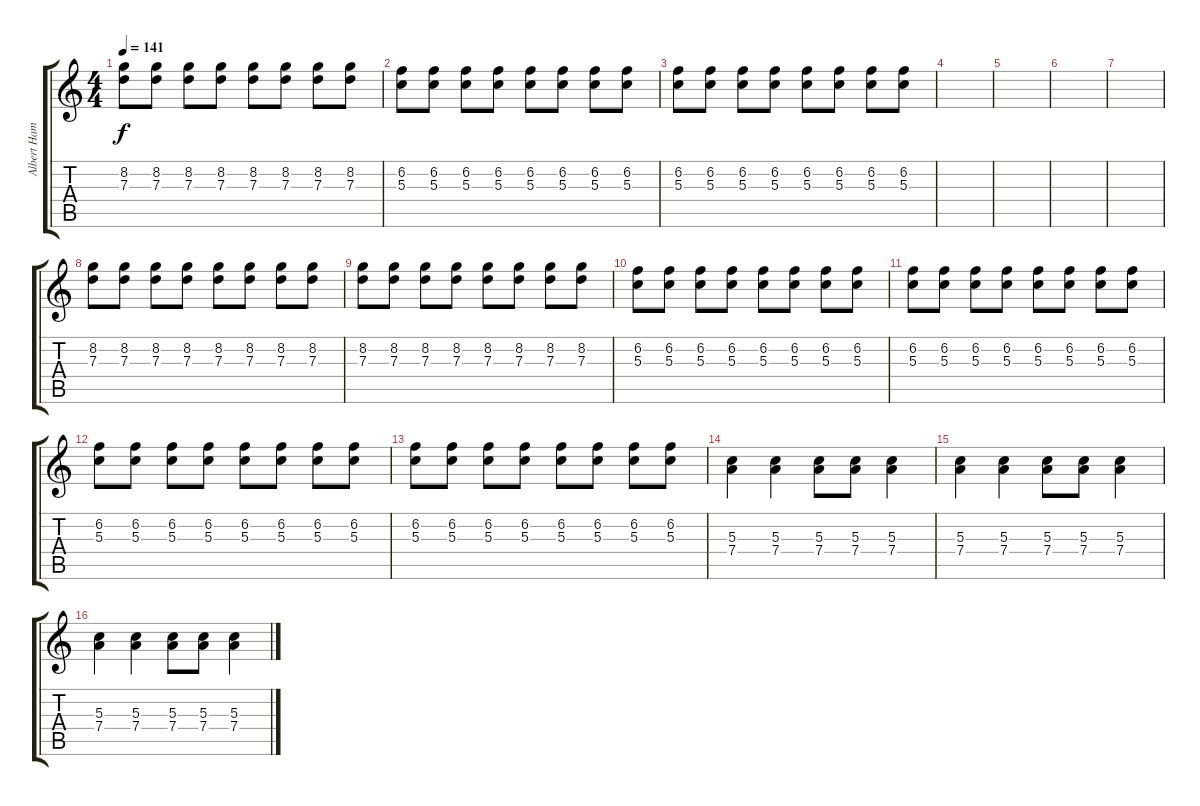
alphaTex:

\track ("Albert Hammond Jr. - Rhythm Guitar" "Albert Ham") {instrument overdrivenguitar}
\staff {score tabs}
\tuning (E4 B3 G3 D3 A2 E2) {hide}
\ts (4 4)
\tempo 141
\clef g2
\ks c
(8.2 7.3).8{dy f} (8.2 7.3).8 (8.2 7.3).8 (8.2 7.3).8 (8.2 7.3).8 (8.2 7.3).8 (8.2 7.3).8 (8.2 7.3).8 |
(6.2 5.3).8 (6.2 5.3).8 (6.2 5.3).8 (6.2 5.3).8 (6.2 5.3).8 (6.2 5.3).8 (6.2 5.3).8 (6.2 5.3).8 |
(6.2 5.3).8 (6.2 5.3).8 (6.2 5.3).8 (6.2 5.3).8 (6.2 5.3).8 (6.2 5.3).8 (6.2 5.3).8 (6.2 5.3).8 |
|
|
|
|
(8.2 7.3).8 (8.2 7.3).8 (8.2 7.3).8 (8.2 7.3).8 (8.2 7.3).8 (8.2 7.3).8 (8.2 7.3).8 (8.2 7.3).8 |
(8.2 7.3).8 (8.2 7.3).8 (8.2 7.3).8 (8.2 7.3).8 (8.2 7.3).8 (8.2 7.3).8 (8.2 7.3).8 (8.2 7.3).8 |
(6.2 5.3).8 (6.2 5.3).8 (6.2 5.3).8 (6.2 5.3).8 (6.2 5.3).8 (6.2 5.3).8 (6.2 5.3).8 (6.2 5.3).8 |
(6.2 5.3).8 (6.2 5.3).8 (6.2 5.3).8 (6.2 5.3).8 (6.2 5.3).8 (6.2 5.3).8 (6.2 5.3).8 (6.2 5.3).8 |
(6.2 5.3).8 (6.2 5.3).8 (6.2 5.3).8 (6.2 5.3).8 (6.2 5.3).8 (6.2 5.3).8 (6.2 5.3).8 (6.2 5.3).8 |
(6.2 5.3).8 (6.2 5.3).8 (6.2 5.3).8 (6.2 5.3).8 (6.2 5.3).8 (6.2 5.3).8 (6.2 5.3).8 (6.2 5.3).8 |
(5.3 7.4).4 (5.3 7.4).4 (5.3 7.4).8 (5.3 7.4).8 (5.3 7.4).4 |
(5.3 7.4).4 (5.3 7.4).4 (5.3 7.4).8 (5.3 7.4).8 (5.3 7.4).4 |
(5.3 7.4).4 (5.3 7.4).4 (5.3 7.4).8 (5.3 7.4).8 (5.3 7.4).4
